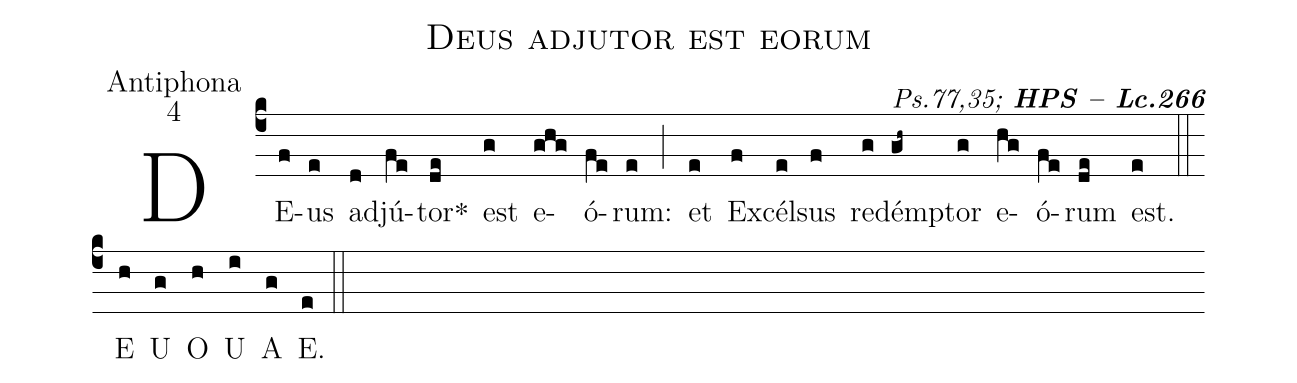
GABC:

name:Deus adjutor est eorum;
office-part:Antiphona;
mode:4;
commentary:{\itshape\mdseries Ps.77,35;\/} {\bfseries HPS -- Lc.266};
%%
(c4) DE(f)us(e) ad(d)jú(fe)tor<sp>*</sp>(de)
est(g) e(ghg)ó(fe)rum:(e) (;) et(e) Ex(f)cél(e)sus(f) red(g)émp(gh~)tor(g) e(hg)ó(fe)rum(de) est.(e)
<eu> (::) E(h) U(g) O(h) U(i) A(g) E.(e)  </eu> (::)
